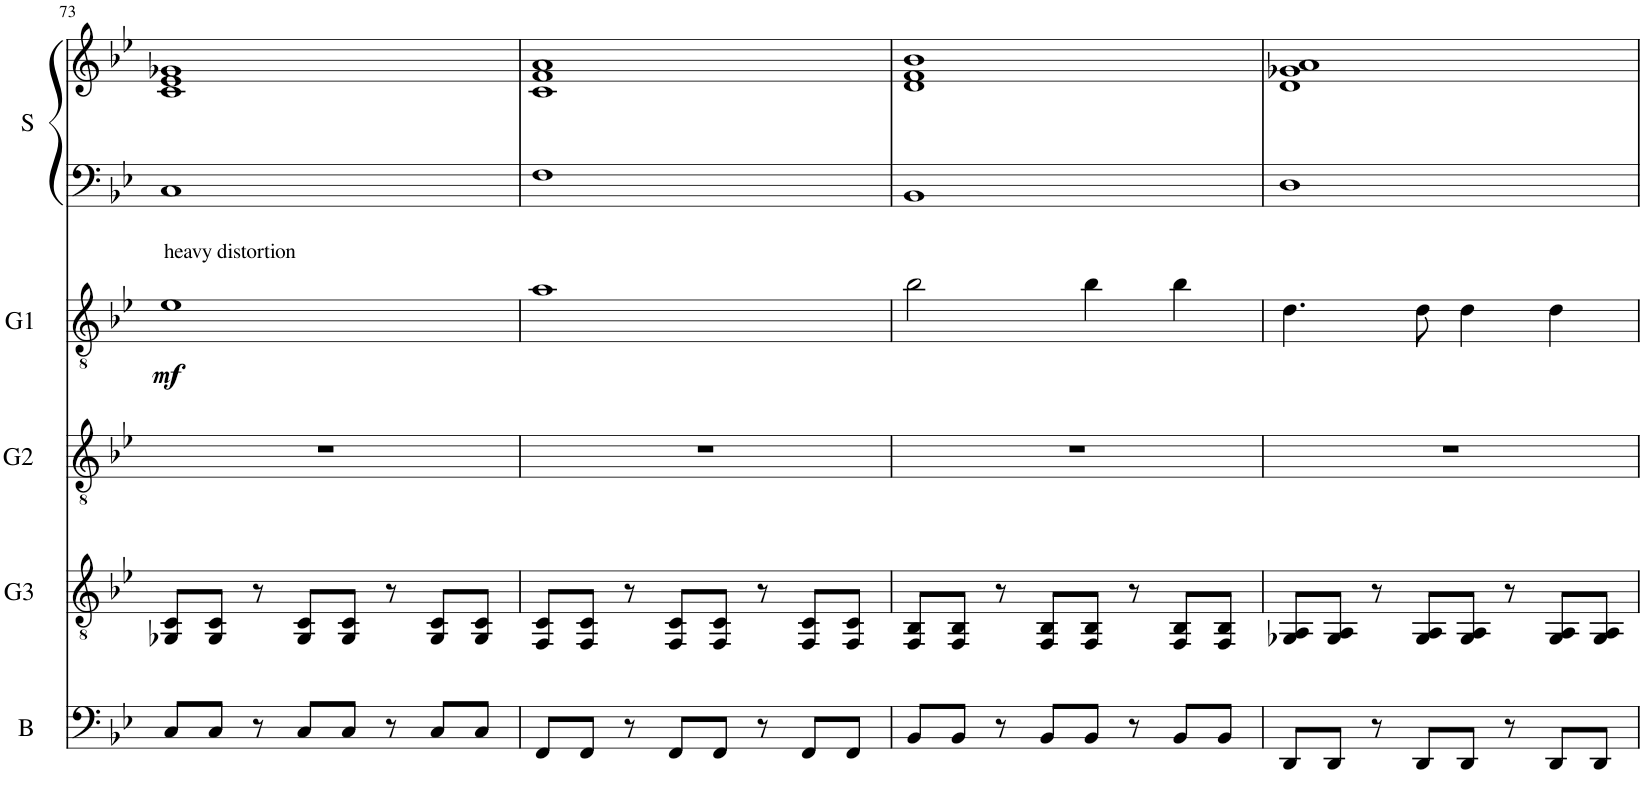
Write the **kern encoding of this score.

**kern	**kern	**kern	**kern	**dynam	**kern	**kern
*part5	*part4	*part3	*part2	*part2	*part1	*part1
*staff6	*staff5	*staff4	*staff3	*staff3	*staff2	*staff1
*I"Bass (D standard)	*I"Guitar 3 (D standard)	*I"Guitar 2 (D standard)	*I"Guitar 1 (D standard)	*	*I"Synth	*
*I'B	*I'G3	*I'G2	*I'G1	*	*I'S	*
!!LO:PB:g=z
*clefF4	*clefGv2	*clefGv2	*clefGv2	*	*clefF4	*clefG2
*Trd7c12	*	*	*	*	*	*
*k[b-e-]	*k[b-e-]	*k[b-e-]	*k[b-e-]	*	*k[b-e-]	*k[b-e-]
*M4/4	*M4/4	*M4/4	*M4/4	*	*M4/4	*M4/4
=73	=73	=73	=73	=73	=73	=73
!	!	!	!LO:TX:a:t=heavy distortion	!	!	!
!	!	!	!	!LO:DY:b	!	!
8C/L	8GG-X/ 8C/L	1r	1e-	mf	1C	1c 1e- 1g-X
8C/J	8GG-/ 8C/J	.	.	.	.	.
8r	8r	.	.	.	.	.
8C/L	8GG-/ 8C/L	.	.	.	.	.
8C/J	8GG-/ 8C/J	.	.	.	.	.
8r	8r	.	.	.	.	.
8C/L	8GG-/ 8C/L	.	.	.	.	.
8C/J	8GG-/ 8C/J	.	.	.	.	.
=74	=74	=74	=74	=74	=74	=74
8FF/L	8FF/ 8C/L	1r	1a	.	1F	1c 1f 1a
8FF/J	8FF/ 8C/J	.	.	.	.	.
8r	8r	.	.	.	.	.
8FF/L	8FF/ 8C/L	.	.	.	.	.
8FF/J	8FF/ 8C/J	.	.	.	.	.
8r	8r	.	.	.	.	.
8FF/L	8FF/ 8C/L	.	.	.	.	.
8FF/J	8FF/ 8C/J	.	.	.	.	.
=75	=75	=75	=75	=75	=75	=75
8BB-/L	8FF/ 8BB-/L	1r	2b-\	.	1BB-	1d 1f 1b-
8BB-/J	8FF/ 8BB-/J	.	.	.	.	.
8r	8r	.	.	.	.	.
8BB-/L	8FF/ 8BB-/L	.	.	.	.	.
8BB-/J	8FF/ 8BB-/J	.	4b-\	.	.	.
8r	8r	.	.	.	.	.
8BB-/L	8FF/ 8BB-/L	.	4b-\	.	.	.
8BB-/J	8FF/ 8BB-/J	.	.	.	.	.
=76	=76	=76	=76	=76	=76	=76
8DD/L	8GG-X/ 8AA/L	1r	4.d\	.	1D	1d 1g-X 1a
8DD/J	8GG-/ 8AA/J	.	.	.	.	.
8r	8r	.	.	.	.	.
8DD/L	8GG-/ 8AA/L	.	8d\	.	.	.
8DD/J	8GG-/ 8AA/J	.	4d\	.	.	.
8r	8r	.	.	.	.	.
8DD/L	8GG-/ 8AA/L	.	4d\	.	.	.
8DD/J	8GG-/ 8AA/J	.	.	.	.	.
=	=	=	=	=	=	=
*-	*-	*-	*-	*-	*-	*-
